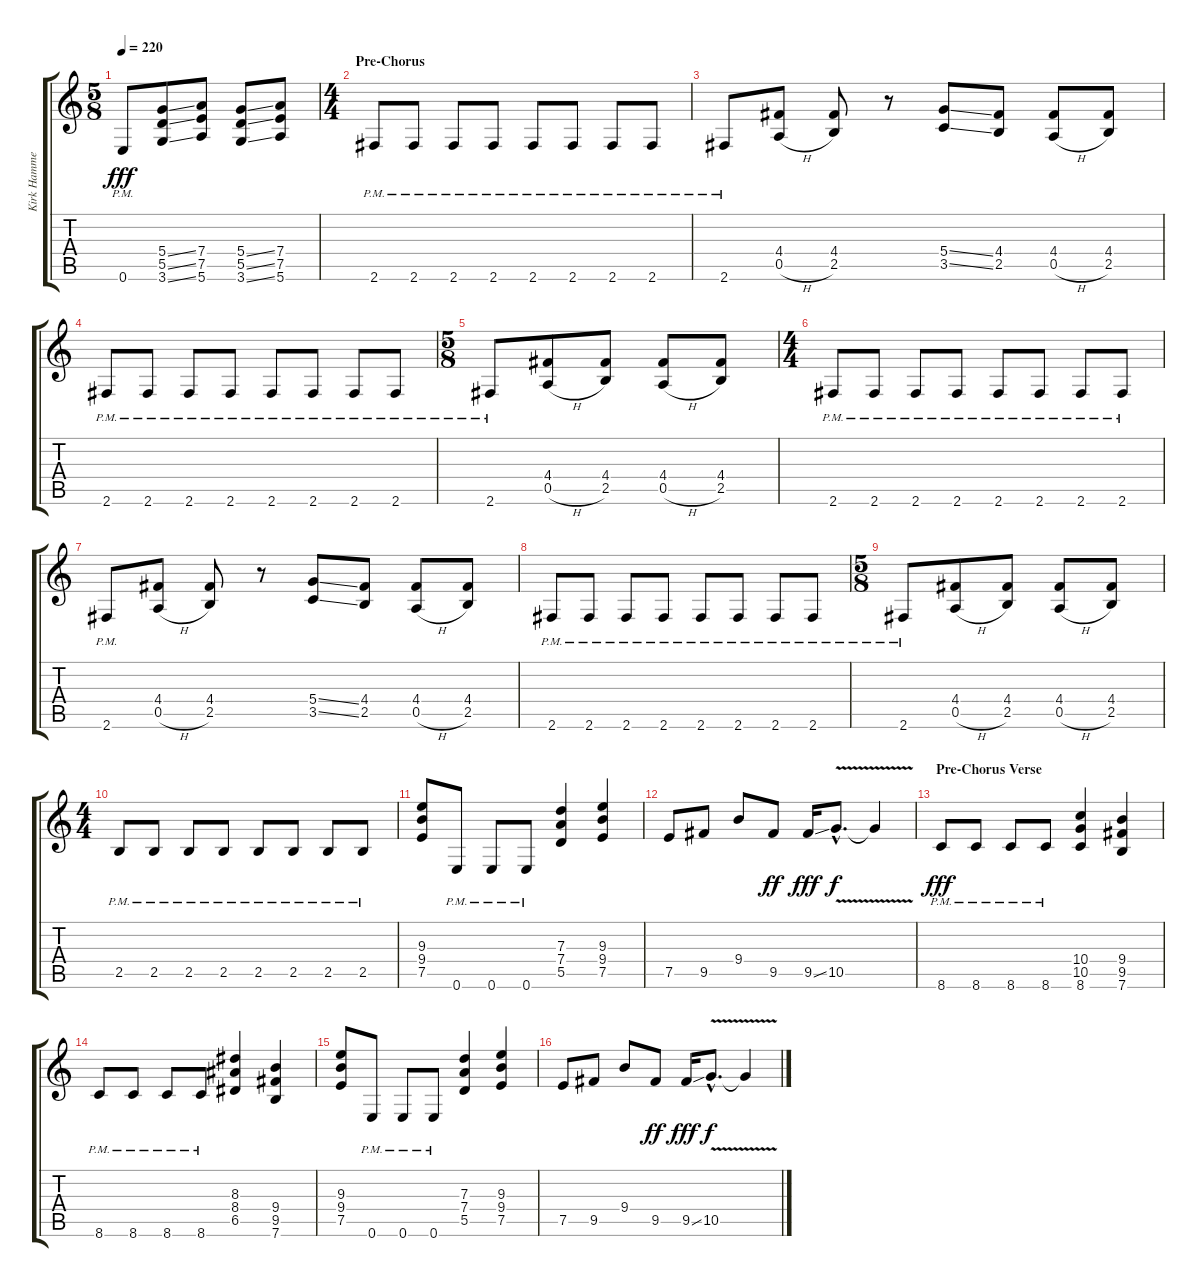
\track ("Kirk Hammet" "Kirk Hamme") {instrument distortionguitar}
\staff {score tabs}
\tuning (E4 B3 G3 D3 A2 E2) {hide}
\ts (5 8)
\tempo 220
\clef g2
\ks c
0.6{pm}.8{dy fff} (5.4{ss} 5.5{ss} 3.6{ss}).8 (7.4 7.5 5.6).8 (5.4{ss} 5.5{ss} 3.6{ss}).8 (7.4 7.5 5.6).8 |
\ts (4 4)
\section ("" "Pre-Chorus")
2.6{pm}.8 2.6{pm}.8 2.6{pm}.8 2.6{pm}.8 2.6{pm}.8 2.6{pm}.8 2.6{pm}.8 2.6{pm}.8 |
2.6{pm}.8 (4.4 0.5{h}).8 (4.4 2.5).8 r.8 (5.4{ss} 3.5{ss}).8 (4.4 2.5).8 (4.4 0.5{h}).8 (4.4 2.5).8 |
2.6{pm}.8 2.6{pm}.8 2.6{pm}.8 2.6{pm}.8 2.6{pm}.8 2.6{pm}.8 2.6{pm}.8 2.6{pm}.8 |
\ts (5 8)
2.6{pm}.8 (4.4 0.5{h}).8 (4.4 2.5).8 (4.4 0.5{h}).8 (4.4 2.5).8 |
\ts (4 4)
2.6{pm}.8 2.6{pm}.8 2.6{pm}.8 2.6{pm}.8 2.6{pm}.8 2.6{pm}.8 2.6{pm}.8 2.6{pm}.8 |
2.6{pm}.8 (4.4 0.5{h}).8 (4.4 2.5).8 r.8 (5.4{ss} 3.5{ss}).8 (4.4 2.5).8 (4.4 0.5{h}).8 (4.4 2.5).8 |
2.6{pm}.8 2.6{pm}.8 2.6{pm}.8 2.6{pm}.8 2.6{pm}.8 2.6{pm}.8 2.6{pm}.8 2.6{pm}.8 |
\ts (5 8)
2.6{pm}.8 (4.4 0.5{h}).8 (4.4 2.5).8 (4.4 0.5{h}).8 (4.4 2.5).8 |
\ts (4 4)
2.5{pm}.8 2.5{pm}.8 2.5{pm}.8 2.5{pm}.8 2.5{pm}.8 2.5{pm}.8 2.5{pm}.8 2.5{pm}.8 |
(9.3 9.4 7.5).8 0.6{pm}.8 0.6{pm}.8 0.6{pm}.8 (7.3 7.4 5.5).4 (9.3 9.4 7.5).4 |
7.5.8 9.5.8 9.4.8 9.5.8{dy ff} 9.5{ss}.16{dy fff} 10.5{v hac}.8{d dy f} 10.5{t}.4 |
\section ("" "Pre-Chorus Verse")
8.6{pm}.8{dy fff} 8.6{pm}.8 8.6{pm}.8 8.6{pm}.8 (10.4 10.5 8.6).4 (9.4 9.5 7.6).4 |
8.6{pm}.8 8.6{pm}.8 8.6{pm}.8 8.6{pm}.8 (8.3 8.4 6.5).4 (9.4 9.5 7.6).4 |
(9.3 9.4 7.5).8 0.6{pm}.8 0.6{pm}.8 0.6{pm}.8 (7.3 7.4 5.5).4 (9.3 9.4 7.5).4 |
7.5.8 9.5.8 9.4.8 9.5.8{dy ff} 9.5{ss}.16{dy fff} 10.5{v hac}.8{d dy f} 10.5{t}.4
